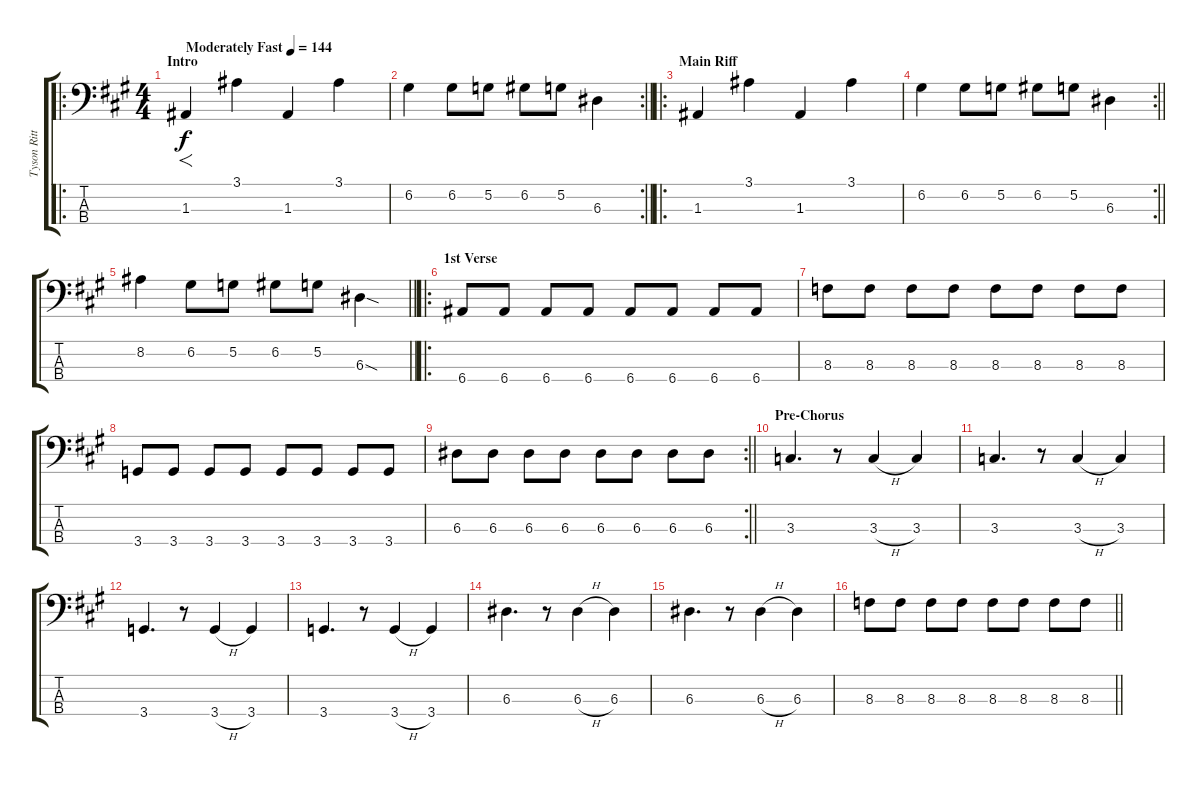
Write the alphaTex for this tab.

\track ("Tyson Ritter" "Tyson Ritt") {instrument electricbasspick}
\staff {score tabs}
\tuning (G2 D2 A1 E1) {hide}
\ro
\ts (4 4)
\section ("" "Intro ")
\tempo (144 "Moderately Fast")
\clef f4
\ks a
1.3.4{f dy f instrument electricbasspick} 3.1.4 1.3.4 3.1.4 |
\rc 2
\barLineRight lightlight
6.2.4 6.2.8 5.2.8 6.2.8 5.2.8 6.3.4 |
\ro
\section ("" "Main Riff")
1.3.4 3.1.4 1.3.4 3.1.4 |
\rc 2
\barLineRight lightlight
6.2.4 6.2.8 5.2.8 6.2.8 5.2.8 6.3.4 |
\barLineRight lightlight
8.2.4 6.2.8 5.2.8 6.2.8 5.2.8 6.3{sod}.4 |
\ro
\section ("" "1st Verse")
6.4.8 6.4.8 6.4.8 6.4.8 6.4.8 6.4.8 6.4.8 6.4.8 |
8.3.8 8.3.8 8.3.8 8.3.8 8.3.8 8.3.8 8.3.8 8.3.8 |
3.4.8 3.4.8 3.4.8 3.4.8 3.4.8 3.4.8 3.4.8 3.4.8 |
\rc 2
\barLineRight lightlight
6.3.8 6.3.8 6.3.8 6.3.8 6.3.8 6.3.8 6.3.8 6.3.8 |
\section ("" "Pre-Chorus")
3.3.4{d} r.8 3.3{h}.4 3.3.4 |
3.3.4{d} r.8 3.3{h}.4 3.3.4 |
3.4.4{d} r.8 3.4{h}.4 3.4.4 |
3.4.4{d} r.8 3.4{h}.4 3.4.4 |
6.3.4{d} r.8 6.3{h}.4 6.3.4 |
6.3.4{d} r.8 6.3{h}.4 6.3.4 |
\barLineRight lightlight
8.3.8 8.3.8 8.3.8 8.3.8 8.3.8 8.3.8 8.3.8 8.3.8
